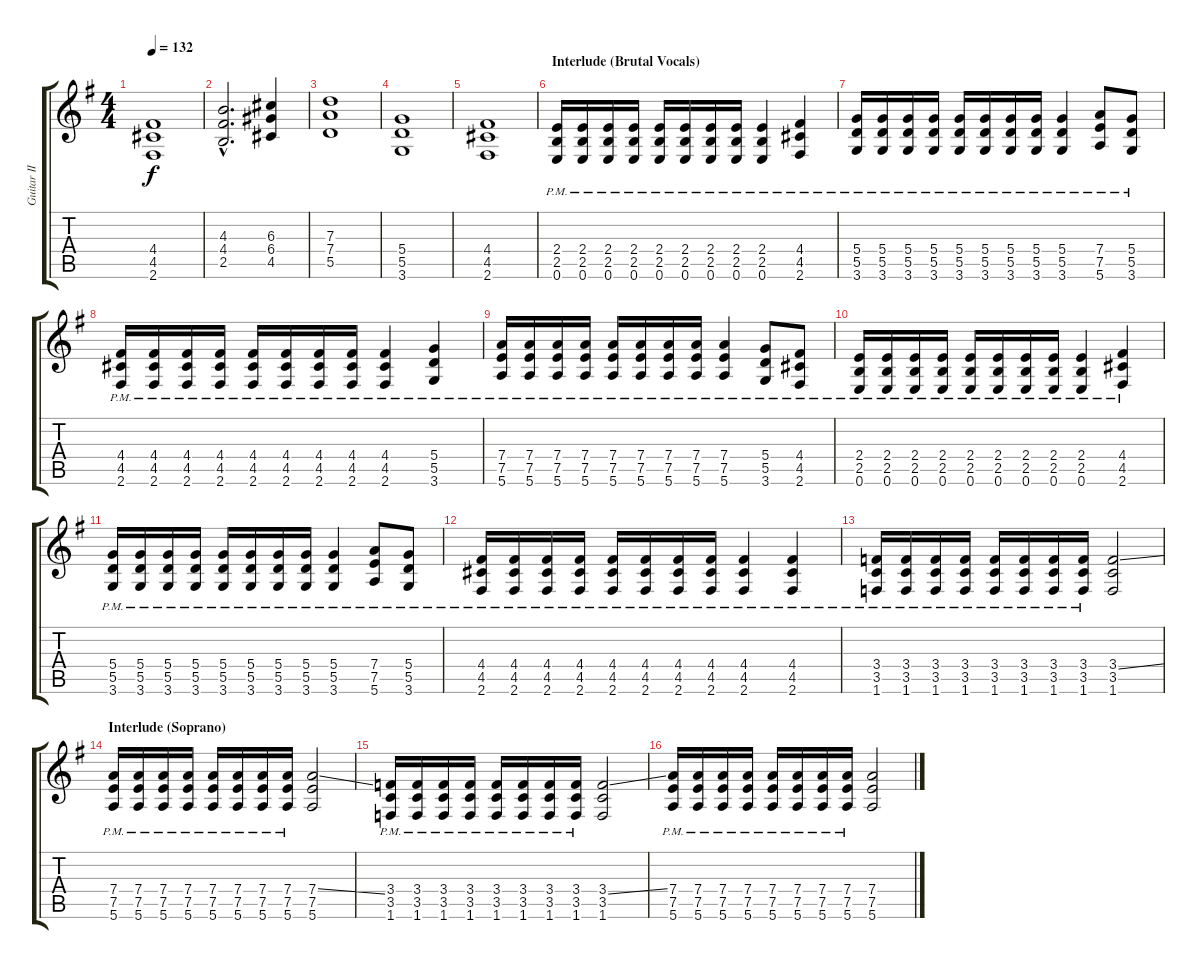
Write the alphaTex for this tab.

\track ("Guitar II - Ad Sluijter" "Guitar II ") {instrument distortionguitar}
\staff {score tabs}
\tuning (E4 B3 G3 D3 A2 E2) {hide}
\ts (4 4)
\tempo 132
\clef g2
\ks g
(4.4 4.5 2.6).1{dy f} |
(4.3{hac} 4.4{hac} 2.5{hac}).2{d} (6.3 6.4 4.5).4 |
(7.3 7.4 5.5).1 |
(5.4 5.5 3.6).1 |
(4.4 4.5 2.6).1 |
\section ("" "Interlude (Brutal Vocals)")
(2.4{pm} 2.5{pm} 0.6{pm}).16 (2.4{pm} 2.5{pm} 0.6{pm}).16 (2.4{pm} 2.5{pm} 0.6{pm}).16 (2.4{pm} 2.5{pm} 0.6{pm}).16 (2.4{pm} 2.5{pm} 0.6{pm}).16 (2.4{pm} 2.5{pm} 0.6{pm}).16 (2.4{pm} 2.5{pm} 0.6{pm}).16 (2.4{pm} 2.5{pm} 0.6{pm}).16 (2.4{pm} 2.5{pm} 0.6{pm}).4 (4.4{pm} 4.5{pm} 2.6{pm}).4 |
(5.4{pm} 5.5{pm} 3.6{pm}).16 (5.4{pm} 5.5{pm} 3.6{pm}).16 (5.4{pm} 5.5{pm} 3.6{pm}).16 (5.4{pm} 5.5{pm} 3.6{pm}).16 (5.4{pm} 5.5{pm} 3.6{pm}).16 (5.4{pm} 5.5{pm} 3.6{pm}).16 (5.4{pm} 5.5{pm} 3.6{pm}).16 (5.4{pm} 5.5{pm} 3.6{pm}).16 (5.4{pm} 5.5{pm} 3.6{pm}).4 (7.4{pm} 7.5{pm} 5.6{pm}).8 (5.4{pm} 5.5{pm} 3.6{pm}).8 |
(4.4{pm} 4.5{pm} 2.6{pm}).16 (4.4{pm} 4.5{pm} 2.6{pm}).16 (4.4{pm} 4.5{pm} 2.6{pm}).16 (4.4{pm} 4.5{pm} 2.6{pm}).16 (4.4{pm} 4.5{pm} 2.6{pm}).16 (4.4{pm} 4.5{pm} 2.6{pm}).16 (4.4{pm} 4.5{pm} 2.6{pm}).16 (4.4{pm} 4.5{pm} 2.6{pm}).16 (4.4{pm} 4.5{pm} 2.6{pm}).4 (5.4{pm} 5.5{pm} 3.6{pm}).4 |
(7.4{pm} 7.5{pm} 5.6{pm}).16 (7.4{pm} 7.5{pm} 5.6{pm}).16 (7.4{pm} 7.5{pm} 5.6{pm}).16 (7.4{pm} 7.5{pm} 5.6{pm}).16 (7.4{pm} 7.5{pm} 5.6{pm}).16 (7.4{pm} 7.5{pm} 5.6{pm}).16 (7.4{pm} 7.5{pm} 5.6{pm}).16 (7.4{pm} 7.5{pm} 5.6{pm}).16 (7.4{pm} 7.5{pm} 5.6{pm}).4 (5.4{pm} 5.5{pm} 3.6{pm}).8 (4.4{pm} 4.5{pm} 2.6{pm}).8 |
(2.4{pm} 2.5{pm} 0.6{pm}).16 (2.4{pm} 2.5{pm} 0.6{pm}).16 (2.4{pm} 2.5{pm} 0.6{pm}).16 (2.4{pm} 2.5{pm} 0.6{pm}).16 (2.4{pm} 2.5{pm} 0.6{pm}).16 (2.4{pm} 2.5{pm} 0.6{pm}).16 (2.4{pm} 2.5{pm} 0.6{pm}).16 (2.4{pm} 2.5{pm} 0.6{pm}).16 (2.4{pm} 2.5{pm} 0.6{pm}).4 (4.4{pm} 4.5{pm} 2.6{pm}).4 |
(5.4{pm} 5.5{pm} 3.6{pm}).16 (5.4{pm} 5.5{pm} 3.6{pm}).16 (5.4{pm} 5.5{pm} 3.6{pm}).16 (5.4{pm} 5.5{pm} 3.6{pm}).16 (5.4{pm} 5.5{pm} 3.6{pm}).16 (5.4{pm} 5.5{pm} 3.6{pm}).16 (5.4{pm} 5.5{pm} 3.6{pm}).16 (5.4{pm} 5.5{pm} 3.6{pm}).16 (5.4{pm} 5.5{pm} 3.6{pm}).4 (7.4{pm} 7.5{pm} 5.6{pm}).8 (5.4{pm} 5.5{pm} 3.6{pm}).8 |
(4.4{pm} 4.5{pm} 2.6{pm}).16 (4.4{pm} 4.5{pm} 2.6{pm}).16 (4.4{pm} 4.5{pm} 2.6{pm}).16 (4.4{pm} 4.5{pm} 2.6{pm}).16 (4.4{pm} 4.5{pm} 2.6{pm}).16 (4.4{pm} 4.5{pm} 2.6{pm}).16 (4.4{pm} 4.5{pm} 2.6{pm}).16 (4.4{pm} 4.5{pm} 2.6{pm}).16 (4.4{pm} 4.5{pm} 2.6{pm}).4 (4.4{pm} 4.5{pm} 2.6{pm}).4 |
(3.4{pm} 3.5{pm} 1.6{pm}).16 (3.4{pm} 3.5{pm} 1.6{pm}).16 (3.4{pm} 3.5{pm} 1.6{pm}).16 (3.4{pm} 3.5{pm} 1.6{pm}).16 (3.4{pm} 3.5{pm} 1.6{pm}).16 (3.4{pm} 3.5{pm} 1.6{pm}).16 (3.4{pm} 3.5{pm} 1.6{pm}).16 (3.4{pm} 3.5{pm} 1.6{pm}).16 (3.4{ss} 3.5 1.6).2 |
\section ("" "Interlude (Soprano)")
(7.4{pm} 7.5{pm} 5.6{pm}).16 (7.4{pm} 7.5{pm} 5.6{pm}).16 (7.4{pm} 7.5{pm} 5.6{pm}).16 (7.4{pm} 7.5{pm} 5.6{pm}).16 (7.4{pm} 7.5{pm} 5.6{pm}).16 (7.4{pm} 7.5{pm} 5.6{pm}).16 (7.4{pm} 7.5{pm} 5.6{pm}).16 (7.4{pm} 7.5{pm} 5.6{pm}).16 (7.4{ss} 7.5 5.6).2 |
(3.4{pm} 3.5{pm} 1.6{pm}).16 (3.4{pm} 3.5{pm} 1.6{pm}).16 (3.4{pm} 3.5{pm} 1.6{pm}).16 (3.4{pm} 3.5{pm} 1.6{pm}).16 (3.4{pm} 3.5{pm} 1.6{pm}).16 (3.4{pm} 3.5{pm} 1.6{pm}).16 (3.4{pm} 3.5{pm} 1.6{pm}).16 (3.4{pm} 3.5{pm} 1.6{pm}).16 (3.4{ss} 3.5 1.6).2 |
(7.4{pm} 7.5{pm} 5.6{pm}).16 (7.4{pm} 7.5{pm} 5.6{pm}).16 (7.4{pm} 7.5{pm} 5.6{pm}).16 (7.4{pm} 7.5{pm} 5.6{pm}).16 (7.4{pm} 7.5{pm} 5.6{pm}).16 (7.4{pm} 7.5{pm} 5.6{pm}).16 (7.4{pm} 7.5{pm} 5.6{pm}).16 (7.4{pm} 7.5{pm} 5.6{pm}).16 (7.4{ss} 7.5 5.6).2
